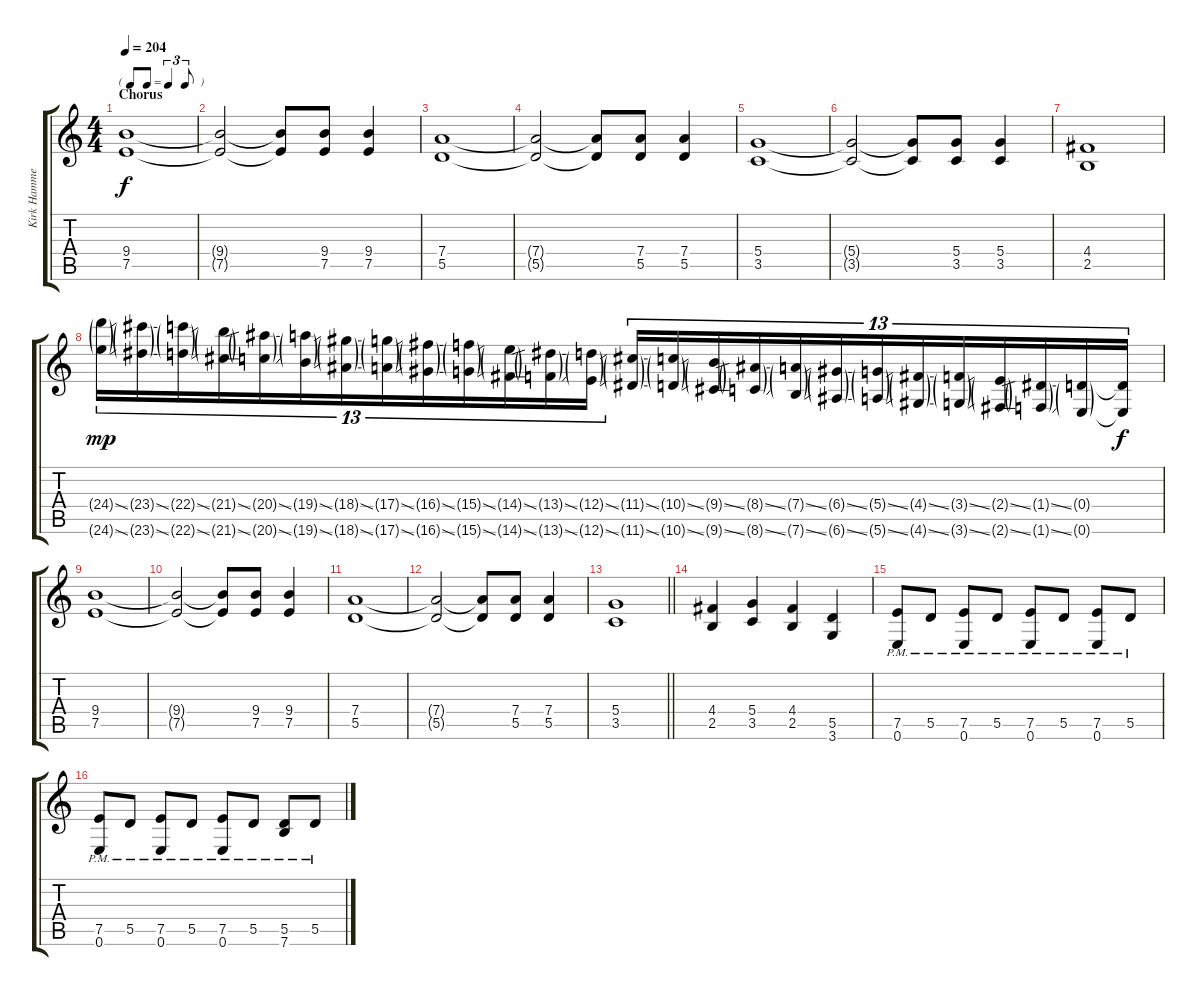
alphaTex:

\track ("Kirk Hammett" "Kirk Hamme") {instrument distortionguitar}
\staff {score tabs}
\tuning (E4 B3 G3 D3 A2 E2) {hide}
\ts (4 4)
\tf triplet8th
\section ("" "Chorus")
\tempo 204
\clef g2
\ks c
(9.4 7.5).1{dy f} |
(9.4{t} 7.5{t}).2 (9.4{t} 7.5{t}).8 (9.4 7.5).8 (9.4 7.5).4 |
(7.4 5.5).1 |
(7.4{t} 5.5{t}).2 (7.4{t} 5.5{t}).8 (7.4 5.5).8 (7.4 5.5).4 |
(5.4 3.5).1 |
(5.4{t} 3.5{t}).2 (5.4{t} 3.5{t}).8 (5.4 3.5).8 (5.4 3.5).4 |
(4.4 2.5).1 |
(24.4{ss g} 24.6{ss g}).16{tu (13 8) dy mp} (23.4{ss g} 23.6{ss g}).16{tu (13 8)} (22.4{ss g} 22.6{ss g}).16{tu (13 8)} (21.4{ss g} 21.6{ss g}).16{tu (13 8)} (20.4{ss g} 20.6{ss g}).16{tu (13 8)} (19.4{ss g} 19.6{ss g}).16{tu (13 8)} (18.4{ss g} 18.6{ss g}).16{tu (13 8)} (17.4{ss g} 17.6{ss g}).16{tu (13 8)} (16.4{ss g} 16.6{ss g}).16{tu (13 8)} (15.4{ss g} 15.6{ss g}).16{tu (13 8)} (14.4{ss g} 14.6{ss g}).16{tu (13 8)} (13.4{ss g} 13.6{ss g}).16{tu (13 8)} (12.4{ss g} 12.6{ss g}).16{tu (13 8)} (11.4{ss g} 11.6{ss g}).16{tu (13 8)} (10.4{ss g} 10.6{ss g}).16{tu (13 8)} (9.4{ss g} 9.6{ss g}).16{tu (13 8)} (8.4{ss g} 8.6{ss g}).16{tu (13 8)} (7.4{ss g} 7.6{ss g}).16{tu (13 8)} (6.4{ss g} 6.6{ss g}).16{tu (13 8)} (5.4{ss g} 5.6{ss g}).16{tu (13 8)} (4.4{ss g} 4.6{ss g}).16{tu (13 8)} (3.4{ss g} 3.6{ss g}).16{tu (13 8)} (2.4{ss g} 2.6{ss g}).16{tu (13 8)} (1.4{ss g} 1.6{ss g}).16{tu (13 8)} (0.4{g} 0.6{g}).16{tu (13 8)} (0.4{t} 0.6{t}).16{tu (13 8) dy f} |
(9.4 7.5).1 |
(9.4{t} 7.5{t}).2 (9.4{t} 7.5{t}).8 (9.4 7.5).8 (9.4 7.5).4 |
(7.4 5.5).1 |
(7.4{t} 5.5{t}).2 (7.4{t} 5.5{t}).8 (7.4 5.5).8 (7.4 5.5).4 |
\barLineRight lightlight
(5.4 3.5).1 |
(4.4 2.5).4 (5.4 3.5).4 (4.4 2.5).4 (5.5 3.6).4 |
(7.5{pm} 0.6{pm}).8 5.5{pm}.8 (7.5{pm} 0.6{pm}).8 5.5{pm}.8 (7.5{pm} 0.6{pm}).8 5.5{pm}.8 (7.5{pm} 0.6{pm}).8 5.5{pm}.8 |
(7.5{pm} 0.6{pm}).8 5.5{pm}.8 (7.5{pm} 0.6{pm}).8 5.5{pm}.8 (7.5{pm} 0.6{pm}).8 5.5{pm}.8 (5.5{pm} 7.6{pm}).8 5.5{pm}.8
